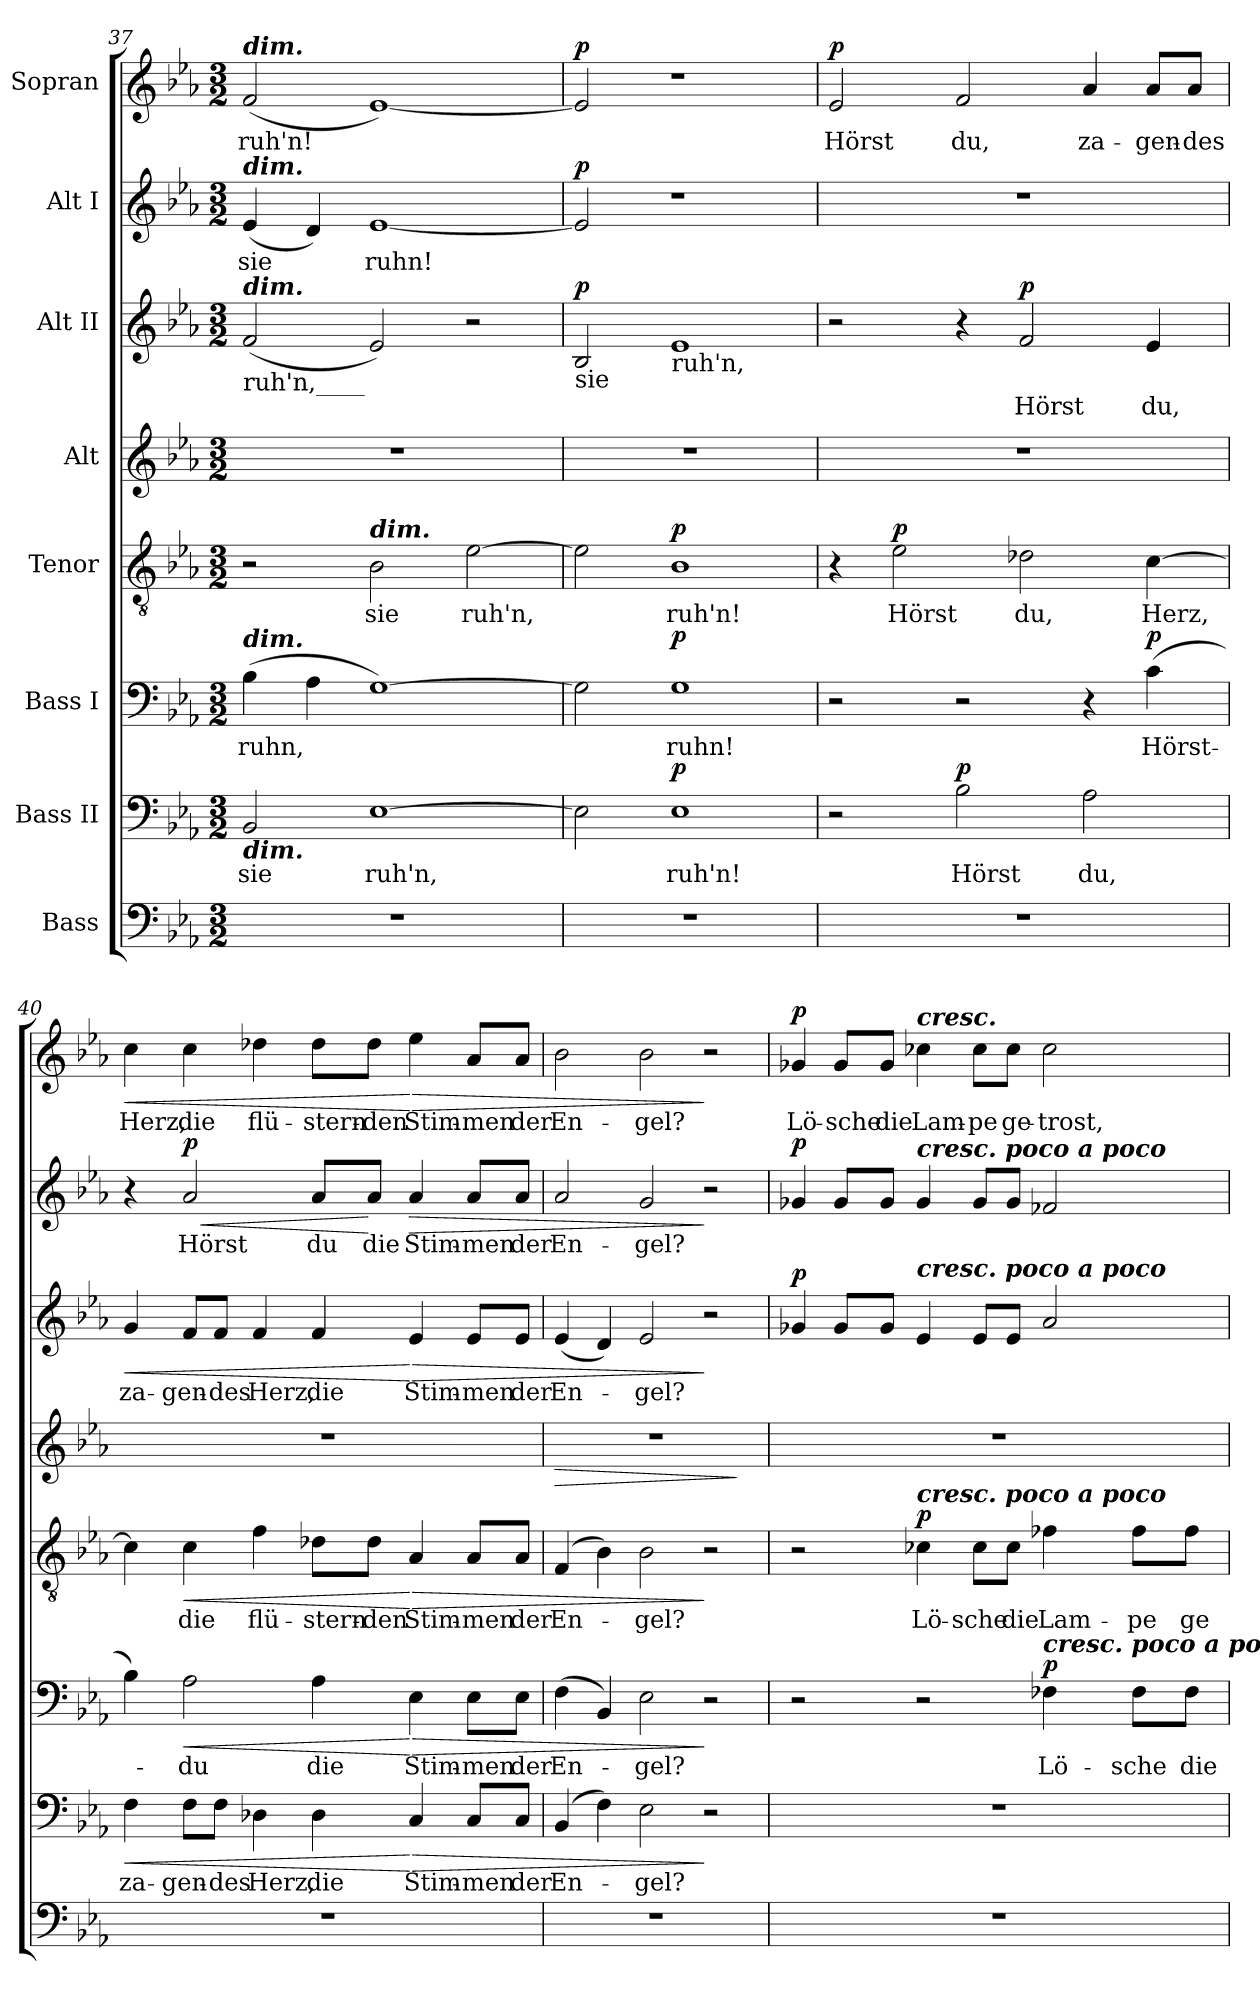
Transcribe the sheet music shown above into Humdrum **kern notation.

**kern	**kern	**text	**dynam	**kern	**text	**dynam	**kern	**text	**dynam	**kern	**dynam	**kern	**text	**dynam	**kern	**text	**dynam	**kern	**text	**dynam
*part8	*part7	*part7	*part7	*part6	*part6	*part6	*part5	*part5	*part5	*part4	*part4	*part3	*part3	*part3	*part2	*part2	*part2	*part1	*part1	*part1
*staff8	*staff7	*staff7	*staff7	*staff6	*staff6	*staff6	*staff5	*staff5	*staff5	*staff4	*staff4	*staff3	*staff3	*staff3	*staff2	*staff2	*staff2	*staff1	*staff1	*staff1
*I"Bass	*I"Bass II	*	*	*I"Bass I	*	*	*I"Tenor	*	*	*I"Alt	*	*I"Alt II	*	*	*I"Alt I	*	*	*I"Sopran	*	*
*clefF4	*clefF4	*	*	*clefF4	*	*	*clefGv2	*	*	*clefG2	*	*clefG2	*	*	*clefG2	*	*	*clefG2	*	*
*k[b-e-a-]	*k[b-e-a-]	*	*	*k[b-e-a-]	*	*	*k[b-e-a-]	*	*	*k[b-e-a-]	*	*k[b-e-a-]	*	*	*k[b-e-a-]	*	*	*k[b-e-a-]	*	*
*M3/2	*M3/2	*	*	*M3/2	*	*	*M3/2	*	*	*M3/2	*	*M3/2	*	*	*M3/2	*	*	*M3/2	*	*
=37	=37	=37	=37	=37	=37	=37	=37	=37	=37	=37	=37	=37	=37	=37	=37	=37	=37	=37	=37	=37
!	!	!	!	!	!	!	!	!	!	!	!	!	!	!	!	!	!	!LO:TX:a:Bi:t=dim.	!	!
!	!	!	!	!	!	!	!	!	!	!	!	!	!	!	!LO:TX:a:Bi:t=dim.	!	!	!	!	!
!	!	!	!	!	!	!	!	!	!	!	!	!LO:TX:b:t=ruh'n,____	!	!	!	!	!	!	!	!
!	!	!	!	!	!	!	!	!	!	!	!	!LO:TX:a:Bi:t=dim.	!	!	!	!	!	!	!	!
!	!	!	!	!LO:TX:a:Bi:t=dim.	!	!	!	!	!	!	!	!	!	!	!	!	!	!	!	!
!	!LO:TX:b:Bi:t=dim.	!	!	!	!	!	!	!	!	!	!	!	!	!	!	!	!	!	!	!
1.r	2BB-/	sie	.	(4B-\	ruhn,	.	2r	.	.	1.r	.	(>2f/	.	.	(4e-/	sie	.	(2f/	ruh'n!	.
.	.	.	.	4A-\	.	.	.	.	.	.	.	.	.	.	4d/)	.	.	.	.	.
!	!	!	!	!	!	!	!LO:TX:a:Bi:t=dim.	!	!	!	!	!	!	!	!	!	!	!	!	!
.	[1E-	ruh'n,	.	[1G)	.	.	2B-\	sie	.	.	.	2e-/)	.	.	[1e-	ruhn!	.	[1e-)	.	.
.	.	.	.	.	.	.	[2e-\	ruh'n,	.	.	.	2r	.	.	.	.	.	.	.	.
=38	=38	=38	=38	=38	=38	=38	=38	=38	=38	=38	=38	=38	=38	=38	=38	=38	=38	=38	=38	=38
!	!	!	!	!	!	!	!	!	!	!	!	!LO:TX:b:t=sie	!	!	!	!	!	!	!	!
!	!	!	!	!	!	!	!	!	!	!	!	!	!	!LO:DY:a	!	!	!LO:DY:a	!	!	!LO:DY:a
1.r	2E-\]	.	.	2G\]	.	.	2e-\]	.	.	1.r	.	2B-/	.	p	2e-/]	.	p	2e-/]	.	p
!	!	!	!	!	!	!	!	!	!	!	!	!LO:TX:b:t=ruh'n,	!	!	!	!	!	!	!	!
!	!	!	!LO:DY:b	!	!	!LO:DY:a	!	!	!LO:DY:a	!	!	!	!	!	!	!	!	!	!	!
.	1E-	ruh'n!	p	1G	ruhn!	p	1B-	ruh'n!	p	.	.	1e-	.	.	1r	.	.	1r	.	.
!!LO:LB:g=z
=39	=39	=39	=39	=39	=39	=39	=39	=39	=39	=39	=39	=39	=39	=39	=39	=39	=39	=39	=39	=39
!	!	!	!	!	!	!	!	!	!	!	!	!	!	!	!	!	!	!	!	!LO:DY:a
1.r	2r	.	.	2r	.	.	4r	.	.	1.r	.	2r	.	.	1.r	.	.	2e-/	Hörst	p
!	!	!	!	!	!	!	!	!	!LO:DY:a	!	!	!	!	!	!	!	!	!	!	!
.	.	.	.	.	.	.	2e-\	Hörst	p	.	.	.	.	.	.	.	.	.	.	.
!	!	!	!LO:DY:a	!	!	!	!	!	!	!	!	!	!	!	!	!	!	!	!	!
.	2B-\	Hörst	p	2r	.	.	.	.	.	.	.	4r	.	.	.	.	.	2f/	du,	.
!	!	!	!	!	!	!	!	!	!	!	!	!	!	!LO:DY:a	!	!	!	!	!	!
.	.	.	.	.	.	.	2d-X\	du,	.	.	.	2f/	Hörst	p	.	.	.	.	.	.
.	2A-\	du,	.	4r	.	.	.	.	.	.	.	.	.	.	.	.	.	4a-/	za-	.
!	!	!	!	!	!	!LO:DY:a	!	!	!	!	!	!	!	!	!	!	!	!	!	!
.	.	.	.	(4c\	Hörst-	p	[4c\	Herz,	.	.	.	4e-/	du,	.	.	.	.	8a-/L	gen-	.
.	.	.	.	.	.	.	.	.	.	.	.	.	.	.	.	.	.	8a-/J	des	.
=40	=40	=40	=40	=40	=40	=40	=40	=40	=40	=40	=40	=40	=40	=40	=40	=40	=40	=40	=40	=40
!	!	!	!LO:HP:b	!	!	!	!	!	!	!	!	!	!	!LO:HP:b	!	!	!	!	!	!LO:HP:b
1.r	4F\	za-	<	4B-\)	.	.	4c\]	.	.	1.r	.	4g/	za-	<	4r	.	.	4cc\	Herz,	<
!	!	!	!	!	!	!LO:HP:b	!	!	!LO:HP:b	!	!	!	!	!	!	!	!LO:HP:b	!	!	!
!	!	!	!	!	!	!	!	!	!	!	!	!	!	!	!	!	!LO:DY:n=1:a	!	!	!
.	8F\L	-gen-	.	2A-\	-du	<	4c\	die	<	.	.	8f/L	-gen-	.	2a-/	Hörst	< p	4cc\	die	.
.	8F\J	-des	.	.	.	.	.	.	.	.	.	8f/J	-des	.	.	.	.	.	.	.
.	4D-X\	Herz,	.	.	.	.	4f\	flü-	.	.	.	4f/	Herz,	.	.	.	.	4dd-X\	flü-	.
.	4D-\	die	.	4A-\	die	.	8d-X\L	stern-	.	.	.	4f/	die	.	8a-/L	du	.	8dd-\L	stern-	.
.	.	.	.	.	.	.	8d-\J	den	.	.	.	.	.	.	8a-/J	die	[	8dd-\J	den	.
!	!	!	!LO:HP:n=1:b	!	!	!LO:HP:n=1:b	!	!	!LO:HP:n=1:b	!	!	!	!	!LO:HP:n=1:b	!	!	!LO:HP:b	!	!	!LO:HP:n=1:b
.	4C/	Stim-	[ >	4E-\	Stim-	[ >	4A-/	Stim-	[ >	.	.	4e-/	Stim-	[ >	4a-/	Stim-	>	4ee-\	Stim-	[ >
.	8C/L	-men	.	8E-\L	-men	.	8A-/L	men	.	.	.	8e-/L	-men	.	8a-/L	-men	.	8a-/L	men	.
.	8C/J	der	.	8E-\J	der	.	8A-/J	der	.	.	.	8e-/J	der	.	8a-/J	der	.	8a-/J	der	.
=41	=41	=41	=41	=41	=41	=41	=41	=41	=41	=41	=41	=41	=41	=41	=41	=41	=41	=41	=41	=41
!	!	!	!	!	!	!	!	!	!	!	!LO:HP:b	!	!	!	!	!	!	!	!	!
1.r	(4BB-/	En-	.	(4F\	En-	.	(4F/	En-	.	1.r	>	(4e-/	En-	.	2a-/	En-	.	2b-\	En-	.
.	4F\)	.	.	4BB-/)	.	.	4B-\)	.	.	.	.	4d/)	.	.	.	.	.	.	.	.
.	2E-\	-gel?	.	2E-\	-gel?	.	2B-\	gel?	.	.	.	2e-/	-gel?	.	2g/	-gel?	.	2b-\	gel?	.
.	2r	.	]	2r	.	]	2r	.	]	.	.	2r	.	]	2r	.	]	2r	.	]
.	.	.	.	.	.	.	.	.	.	.	]	.	.	.	.	.	.	.	.	.
!!LO:PB:g=z
=42	=42	=42	=42	=42	=42	=42	=42	=42	=42	=42	=42	=42	=42	=42	=42	=42	=42	=42	=42	=42
!	!	!	!	!	!	!	!	!	!	!	!	!	!	!LO:DY:a	!	!	!LO:DY:a	!	!	!LO:DY:a
1.r	1.r	.	.	2r	.	.	2r	.	.	1.r	.	4g-X/	.	p	4g-X/	.	p	4g-X/	Lö-	p
.	.	.	.	.	.	.	.	.	.	.	.	8g-/L	.	.	8g-/L	.	.	8g-/L	sche	.
.	.	.	.	.	.	.	.	.	.	.	.	8g-/J	.	.	8g-/J	.	.	8g-/J	die	.
!	!	!	!	!	!	!	!	!	!	!	!	!	!	!	!	!	!	!LO:TX:a:Bi:t=cresc.	!	!
!	!	!	!	!	!	!	!	!	!	!	!	!	!	!	!LO:TX:a:Bi:t=cresc. poco a poco	!	!	!	!	!
!	!	!	!	!	!	!	!	!	!	!	!	!LO:TX:a:Bi:t=cresc. poco a poco	!	!	!	!	!	!	!	!
!	!	!	!	!	!	!	!LO:TX:a:Bi:t=cresc. poco a poco	!	!	!	!	!	!	!	!	!	!	!	!	!
!	!	!	!	!	!	!	!	!	!LO:DY:a	!	!	!	!	!	!	!	!	!	!	!
.	.	.	.	2r	.	.	4c-X\	Lö-	p	.	.	4e-/	.	.	4g-/	.	.	4cc-X\	Lam-	.
.	.	.	.	.	.	.	8c-\L	sche	.	.	.	8e-/L	.	.	8g-/L	.	.	8cc-\L	pe	.
.	.	.	.	.	.	.	8c-\J	die	.	.	.	8e-/J	.	.	8g-/J	.	.	8cc-\J	ge-	.
!	!	!	!	!LO:TX:a:Bi:t=cresc. poco a poco	!	!	!	!	!	!	!	!	!	!	!	!	!	!	!	!
!	!	!	!	!	!	!LO:DY:a	!	!	!	!	!	!	!	!	!	!	!	!	!	!
.	.	.	.	4F-X\	Lö-	p	4f-X\	Lam-	.	.	.	2a-/	.	.	2f-X/	.	.	2cc-\	trost,	.
.	.	.	.	8F-\L	-sche	.	8f-\L	pe	.	.	.	.	.	.	.	.	.	.	.	.
.	.	.	.	8F-\J	die	.	8f-\J	ge-	.	.	.	.	.	.	.	.	.	.	.	.
=	=	=	=	=	=	=	=	=	=	=	=	=	=	=	=	=	=	=	=	=
*-	*-	*-	*-	*-	*-	*-	*-	*-	*-	*-	*-	*-	*-	*-	*-	*-	*-	*-	*-	*-
